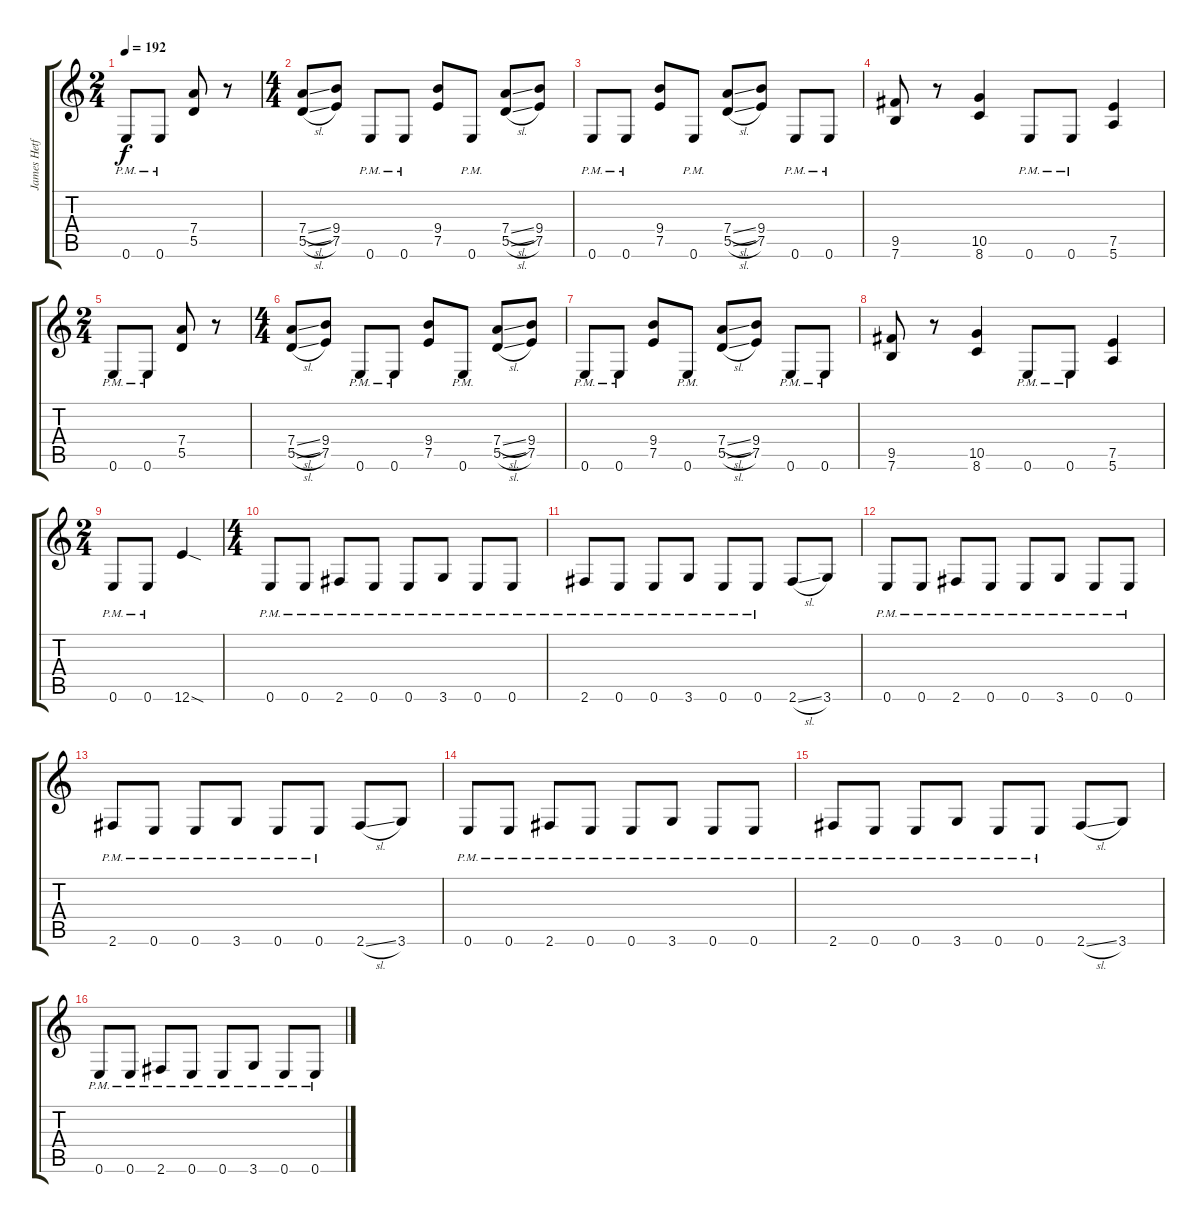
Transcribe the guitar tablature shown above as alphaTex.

\track ("James Hetfield - Rhythm Guitar" "James Hetf") {instrument distortionguitar}
\staff {score tabs}
\tuning (E4 B3 G3 D3 A2 E2) {hide}
\ts (2 4)
\tempo 192
\clef g2
\ks c
0.6{pm}.8{dy f} 0.6{pm}.8 (7.4 5.5).8 r.8 |
\ts (4 4)
(7.4{sl} 5.5{sl}).8 (9.4 7.5).8 0.6{pm}.8 0.6{pm}.8 (9.4 7.5).8 0.6{pm}.8 (7.4{sl} 5.5{sl}).8 (9.4 7.5).8 |
0.6{pm}.8 0.6{pm}.8 (9.4 7.5).8 0.6{pm}.8 (7.4{sl} 5.5{sl}).8 (9.4 7.5).8 0.6{pm}.8 0.6{pm}.8 |
(9.5 7.6).8 r.8 (10.5 8.6).4 0.6{pm}.8 0.6{pm}.8 (7.5 5.6).4 |
\ts (2 4)
0.6{pm}.8 0.6{pm}.8 (7.4 5.5).8 r.8 |
\ts (4 4)
(7.4{sl} 5.5{sl}).8 (9.4 7.5).8 0.6{pm}.8 0.6{pm}.8 (9.4 7.5).8 0.6{pm}.8 (7.4{sl} 5.5{sl}).8 (9.4 7.5).8 |
0.6{pm}.8 0.6{pm}.8 (9.4 7.5).8 0.6{pm}.8 (7.4{sl} 5.5{sl}).8 (9.4 7.5).8 0.6{pm}.8 0.6{pm}.8 |
(9.5 7.6).8 r.8 (10.5 8.6).4 0.6{pm}.8 0.6{pm}.8 (7.5 5.6).4 |
\ts (2 4)
0.6{pm}.8 0.6{pm}.8 12.6{sod}.4 |
\ts (4 4)
0.6{pm}.8 0.6{pm}.8 2.6{pm}.8 0.6{pm}.8 0.6{pm}.8 3.6{pm}.8 0.6{pm}.8 0.6{pm}.8 |
2.6{pm}.8 0.6{pm}.8 0.6{pm}.8 3.6{pm}.8 0.6{pm}.8 0.6{pm}.8 2.6{sl}.8 3.6.8 |
0.6{pm}.8 0.6{pm}.8 2.6{pm}.8 0.6{pm}.8 0.6{pm}.8 3.6{pm}.8 0.6{pm}.8 0.6{pm}.8 |
2.6{pm}.8 0.6{pm}.8 0.6{pm}.8 3.6{pm}.8 0.6{pm}.8 0.6{pm}.8 2.6{sl}.8 3.6.8 |
0.6{pm}.8 0.6{pm}.8 2.6{pm}.8 0.6{pm}.8 0.6{pm}.8 3.6{pm}.8 0.6{pm}.8 0.6{pm}.8 |
2.6{pm}.8 0.6{pm}.8 0.6{pm}.8 3.6{pm}.8 0.6{pm}.8 0.6{pm}.8 2.6{sl}.8 3.6.8 |
0.6{pm}.8 0.6{pm}.8 2.6{pm}.8 0.6{pm}.8 0.6{pm}.8 3.6{pm}.8 0.6{pm}.8 0.6{pm}.8
